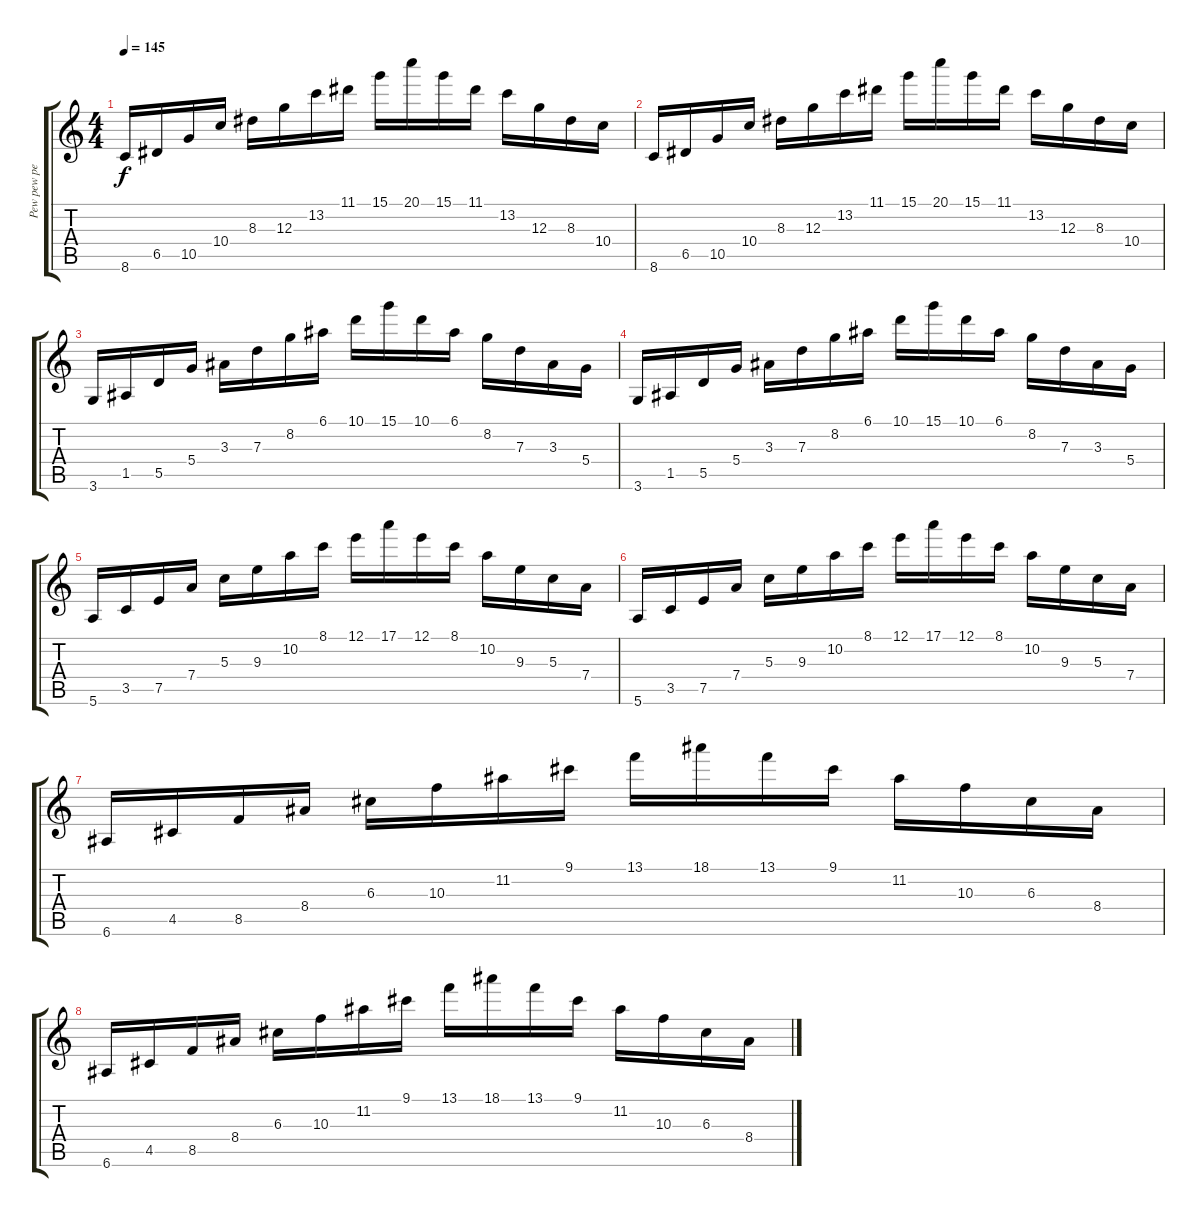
\track ("Pew pew pew! its gune wave time!" "Pew pew pe") {instrument distortionguitar}
\staff {score tabs}
\tuning (E4 B3 G3 D3 A2 E2) {hide}
\ts (4 4)
\tempo 145
\clef g2
\ks c
8.6.16{dy f} 6.5.16 10.5.16 10.4.16 8.3.16 12.3.16 13.2.16 11.1.16 15.1.16 20.1.16 15.1.16 11.1.16 13.2.16 12.3.16 8.3.16 10.4.16 |
8.6.16 6.5.16 10.5.16 10.4.16 8.3.16 12.3.16 13.2.16 11.1.16 15.1.16 20.1.16 15.1.16 11.1.16 13.2.16 12.3.16 8.3.16 10.4.16 |
3.6.16 1.5.16 5.5.16 5.4.16 3.3.16 7.3.16 8.2.16 6.1.16 10.1.16 15.1.16 10.1.16 6.1.16 8.2.16 7.3.16 3.3.16 5.4.16 |
3.6.16 1.5.16 5.5.16 5.4.16 3.3.16 7.3.16 8.2.16 6.1.16 10.1.16 15.1.16 10.1.16 6.1.16 8.2.16 7.3.16 3.3.16 5.4.16 |
5.6.16 3.5.16 7.5.16 7.4.16 5.3.16 9.3.16 10.2.16 8.1.16 12.1.16 17.1.16 12.1.16 8.1.16 10.2.16 9.3.16 5.3.16 7.4.16 |
5.6.16 3.5.16 7.5.16 7.4.16 5.3.16 9.3.16 10.2.16 8.1.16 12.1.16 17.1.16 12.1.16 8.1.16 10.2.16 9.3.16 5.3.16 7.4.16 |
6.6.16 4.5.16 8.5.16 8.4.16 6.3.16 10.3.16 11.2.16 9.1.16 13.1.16 18.1.16 13.1.16 9.1.16 11.2.16 10.3.16 6.3.16 8.4.16 |
6.6.16 4.5.16 8.5.16 8.4.16 6.3.16 10.3.16 11.2.16 9.1.16 13.1.16 18.1.16 13.1.16 9.1.16 11.2.16 10.3.16 6.3.16 8.4.16
